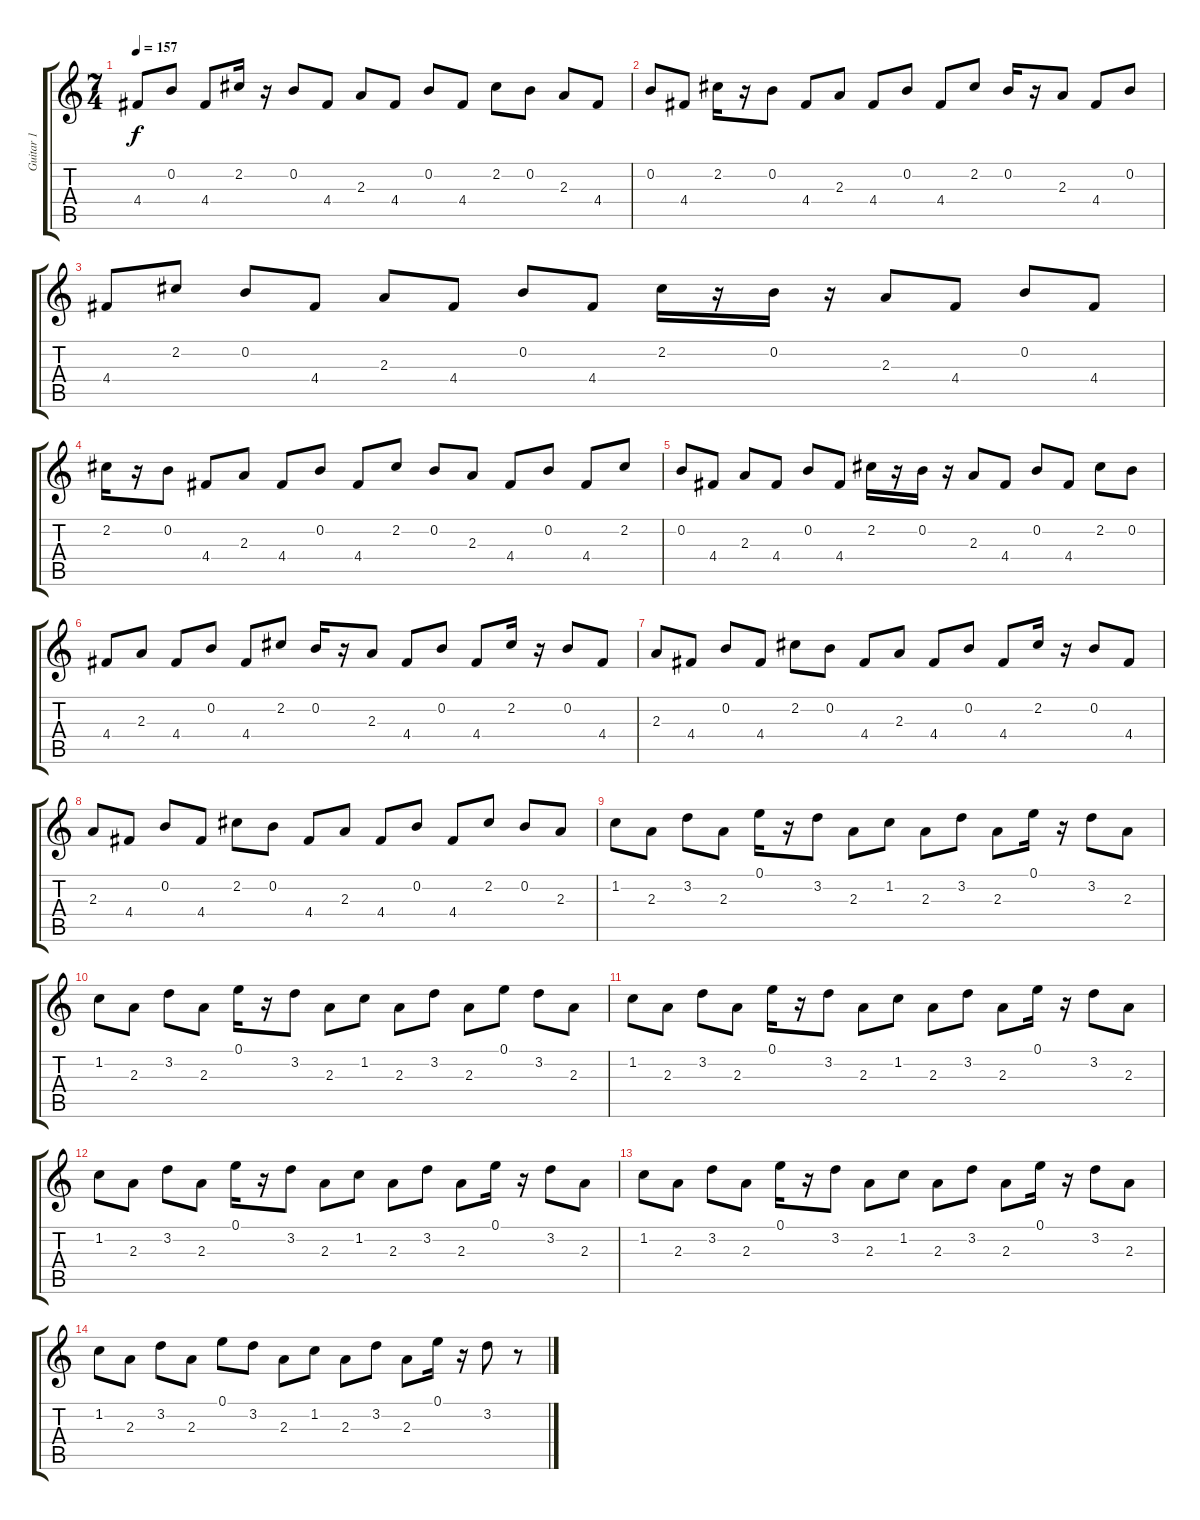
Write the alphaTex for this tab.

\track ("Guitar 1" "Guitar 1") {instrument electricguitarclean}
\staff {score tabs}
\tuning (E4 B3 G3 D3 A2 E2) {hide}
\ts (7 4)
\tempo 157
\clef g2
\ks c
4.4.8{dy f} 0.2.8 4.4.8 2.2.16 r.16 0.2.8 4.4.8 2.3.8 4.4.8 0.2.8 4.4.8 2.2.8 0.2.8 2.3.8 4.4.8 |
0.2.8 4.4.8 2.2.16 r.16 0.2.8 4.4.8 2.3.8 4.4.8 0.2.8 4.4.8 2.2.8 0.2.16 r.16 2.3.8 4.4.8 0.2.8 |
4.4.8 2.2.8 0.2.8 4.4.8 2.3.8 4.4.8 0.2.8 4.4.8 2.2.16 r.16 0.2.16 r.16 2.3.8 4.4.8 0.2.8 4.4.8 |
2.2.16 r.16 0.2.8 4.4.8 2.3.8 4.4.8 0.2.8 4.4.8 2.2.8 0.2.8 2.3.8 4.4.8 0.2.8 4.4.8 2.2.8 |
0.2.8 4.4.8 2.3.8 4.4.8 0.2.8 4.4.8 2.2.16 r.16 0.2.16 r.16 2.3.8 4.4.8 0.2.8 4.4.8 2.2.8 0.2.8 |
4.4.8 2.3.8 4.4.8 0.2.8 4.4.8 2.2.8 0.2.16 r.16 2.3.8 4.4.8 0.2.8 4.4.8 2.2.16 r.16 0.2.8 4.4.8 |
2.3.8 4.4.8 0.2.8 4.4.8 2.2.8 0.2.8 4.4.8 2.3.8 4.4.8 0.2.8 4.4.8 2.2.16 r.16 0.2.8 4.4.8 |
2.3.8 4.4.8 0.2.8 4.4.8 2.2.8 0.2.8 4.4.8 2.3.8 4.4.8 0.2.8 4.4.8 2.2.8 0.2.8 2.3.8 |
1.2.8 2.3.8 3.2.8 2.3.8 0.1.16 r.16 3.2.8 2.3.8 1.2.8 2.3.8 3.2.8 2.3.8 0.1.16 r.16 3.2.8 2.3.8 |
1.2.8 2.3.8 3.2.8 2.3.8 0.1.16 r.16 3.2.8 2.3.8 1.2.8 2.3.8 3.2.8 2.3.8 0.1.8 3.2.8 2.3.8 |
1.2.8 2.3.8 3.2.8 2.3.8 0.1.16 r.16 3.2.8 2.3.8 1.2.8 2.3.8 3.2.8 2.3.8 0.1.16 r.16 3.2.8 2.3.8 |
1.2.8 2.3.8 3.2.8 2.3.8 0.1.16 r.16 3.2.8 2.3.8 1.2.8 2.3.8 3.2.8 2.3.8 0.1.16 r.16 3.2.8 2.3.8 |
1.2.8 2.3.8 3.2.8 2.3.8 0.1.16 r.16 3.2.8 2.3.8 1.2.8 2.3.8 3.2.8 2.3.8 0.1.16 r.16 3.2.8 2.3.8 |
1.2.8 2.3.8 3.2.8 2.3.8 0.1.8 3.2.8 2.3.8 1.2.8 2.3.8 3.2.8 2.3.8 0.1.16 r.16 3.2.8 r.8
